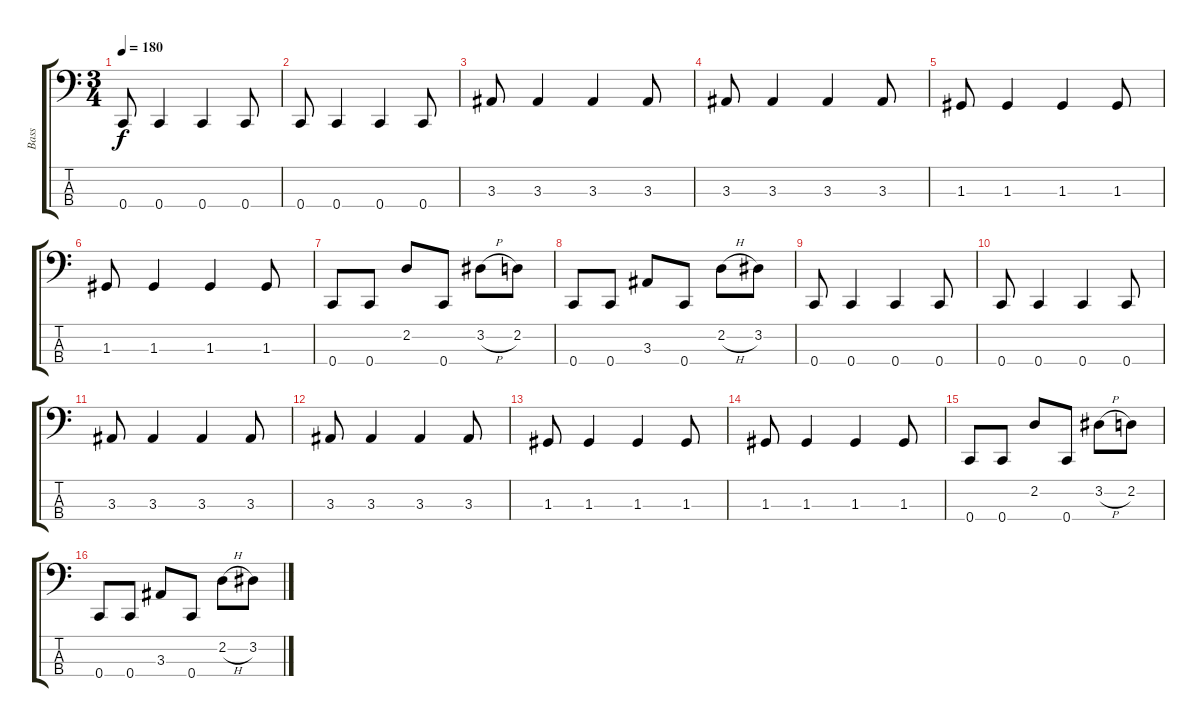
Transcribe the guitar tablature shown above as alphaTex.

\track ("Bass" "Bass") {instrument electricbasspick}
\staff {score tabs}
\tuning (F2 C2 G1 C1) {hide}
\ts (3 4)
\tempo 180
\clef f4
\ks c
0.4.8{dy f} 0.4.4 0.4.4 0.4.8 |
0.4.8 0.4.4 0.4.4 0.4.8 |
3.3.8 3.3.4 3.3.4 3.3.8 |
3.3.8 3.3.4 3.3.4 3.3.8 |
1.3.8 1.3.4 1.3.4 1.3.8 |
1.3.8 1.3.4 1.3.4 1.3.8 |
0.4.8 0.4.8 2.2.8 0.4.8 3.2{h}.8 2.2.8 |
0.4.8 0.4.8 3.3.8 0.4.8 2.2{h}.8 3.2.8 |
0.4.8 0.4.4 0.4.4 0.4.8 |
0.4.8 0.4.4 0.4.4 0.4.8 |
3.3.8 3.3.4 3.3.4 3.3.8 |
3.3.8 3.3.4 3.3.4 3.3.8 |
1.3.8 1.3.4 1.3.4 1.3.8 |
1.3.8 1.3.4 1.3.4 1.3.8 |
0.4.8 0.4.8 2.2.8 0.4.8 3.2{h}.8 2.2.8 |
0.4.8 0.4.8 3.3.8 0.4.8 2.2{h}.8 3.2.8
